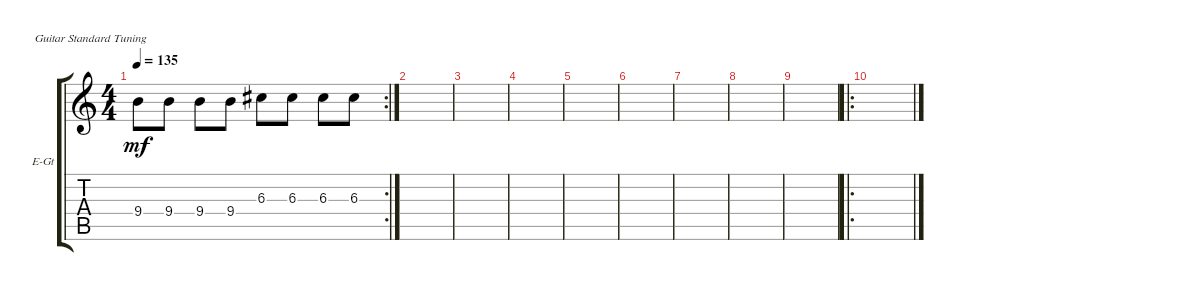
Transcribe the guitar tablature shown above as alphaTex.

\defaultSystemsLayout 4
\bracketExtendMode groupsimilarinstruments
\firstSystemTrackNameOrientation horizontal
\otherSystemsTrackNameOrientation horizontal
\track ("Guitar 2" "E-Gt") {instrument distortionguitar}
\staff {score tabs}
\tuning (E4 B3 G3 D3 A2 E2)
\rc 2
\ts (4 4)
\tempo 135
\clef g2
\ks c
9.4.8{dy mf} 9.4.8 9.4.8 9.4.8 6.3.8 6.3.8 6.3.8 6.3.8 |
|
|
|
|
|
|
|
|
\ro
